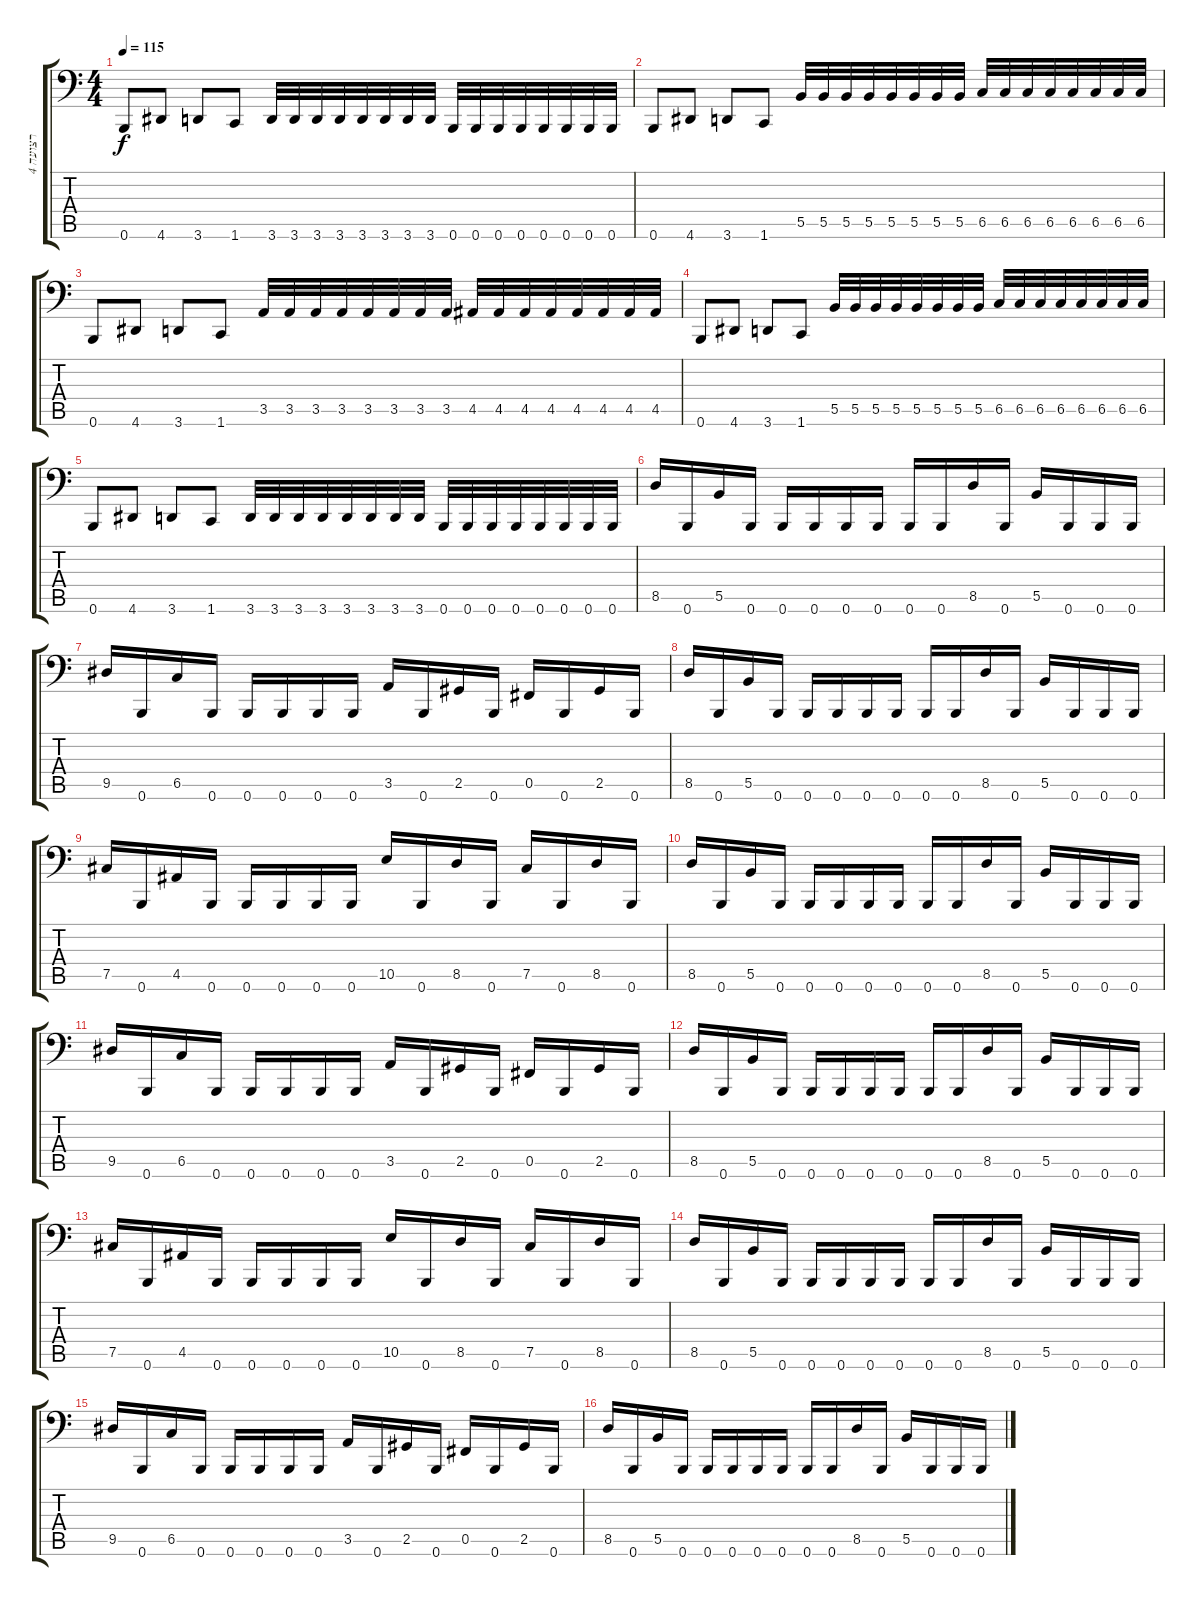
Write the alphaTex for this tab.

\track ("רצועה 4" "רצועה 4") {instrument electricbasspick}
\staff {score tabs}
\tuning (Db3 Ab2 E2 B1 Gb1 B0) {hide}
\ts (4 4)
\tempo 115
\clef f4
\ks c
0.6.8{dy f} 4.6.8 3.6.8 1.6.8 3.6.32 3.6.32 3.6.32 3.6.32 3.6.32 3.6.32 3.6.32 3.6.32 0.6.32 0.6.32 0.6.32 0.6.32 0.6.32 0.6.32 0.6.32 0.6.32 |
0.6.8 4.6.8 3.6.8 1.6.8 5.5.32 5.5.32 5.5.32 5.5.32 5.5.32 5.5.32 5.5.32 5.5.32 6.5.32 6.5.32 6.5.32 6.5.32 6.5.32 6.5.32 6.5.32 6.5.32 |
0.6.8 4.6.8 3.6.8 1.6.8 3.5.32 3.5.32 3.5.32 3.5.32 3.5.32 3.5.32 3.5.32 3.5.32 4.5.32 4.5.32 4.5.32 4.5.32 4.5.32 4.5.32 4.5.32 4.5.32 |
0.6.8 4.6.8 3.6.8 1.6.8 5.5.32 5.5.32 5.5.32 5.5.32 5.5.32 5.5.32 5.5.32 5.5.32 6.5.32 6.5.32 6.5.32 6.5.32 6.5.32 6.5.32 6.5.32 6.5.32 |
0.6.8 4.6.8 3.6.8 1.6.8 3.6.32 3.6.32 3.6.32 3.6.32 3.6.32 3.6.32 3.6.32 3.6.32 0.6.32 0.6.32 0.6.32 0.6.32 0.6.32 0.6.32 0.6.32 0.6.32 |
8.5.16 0.6.16 5.5.16 0.6.16 0.6.16 0.6.16 0.6.16 0.6.16 0.6.16 0.6.16 8.5.16 0.6.16 5.5.16 0.6.16 0.6.16 0.6.16 |
9.5.16 0.6.16 6.5.16 0.6.16 0.6.16 0.6.16 0.6.16 0.6.16 3.5.16 0.6.16 2.5.16 0.6.16 0.5.16 0.6.16 2.5.16 0.6.16 |
8.5.16 0.6.16 5.5.16 0.6.16 0.6.16 0.6.16 0.6.16 0.6.16 0.6.16 0.6.16 8.5.16 0.6.16 5.5.16 0.6.16 0.6.16 0.6.16 |
7.5.16 0.6.16 4.5.16 0.6.16 0.6.16 0.6.16 0.6.16 0.6.16 10.5.16 0.6.16 8.5.16 0.6.16 7.5.16 0.6.16 8.5.16 0.6.16 |
8.5.16 0.6.16 5.5.16 0.6.16 0.6.16 0.6.16 0.6.16 0.6.16 0.6.16 0.6.16 8.5.16 0.6.16 5.5.16 0.6.16 0.6.16 0.6.16 |
9.5.16 0.6.16 6.5.16 0.6.16 0.6.16 0.6.16 0.6.16 0.6.16 3.5.16 0.6.16 2.5.16 0.6.16 0.5.16 0.6.16 2.5.16 0.6.16 |
8.5.16 0.6.16 5.5.16 0.6.16 0.6.16 0.6.16 0.6.16 0.6.16 0.6.16 0.6.16 8.5.16 0.6.16 5.5.16 0.6.16 0.6.16 0.6.16 |
7.5.16 0.6.16 4.5.16 0.6.16 0.6.16 0.6.16 0.6.16 0.6.16 10.5.16 0.6.16 8.5.16 0.6.16 7.5.16 0.6.16 8.5.16 0.6.16 |
8.5.16 0.6.16 5.5.16 0.6.16 0.6.16 0.6.16 0.6.16 0.6.16 0.6.16 0.6.16 8.5.16 0.6.16 5.5.16 0.6.16 0.6.16 0.6.16 |
9.5.16 0.6.16 6.5.16 0.6.16 0.6.16 0.6.16 0.6.16 0.6.16 3.5.16 0.6.16 2.5.16 0.6.16 0.5.16 0.6.16 2.5.16 0.6.16 |
8.5.16 0.6.16 5.5.16 0.6.16 0.6.16 0.6.16 0.6.16 0.6.16 0.6.16 0.6.16 8.5.16 0.6.16 5.5.16 0.6.16 0.6.16 0.6.16
